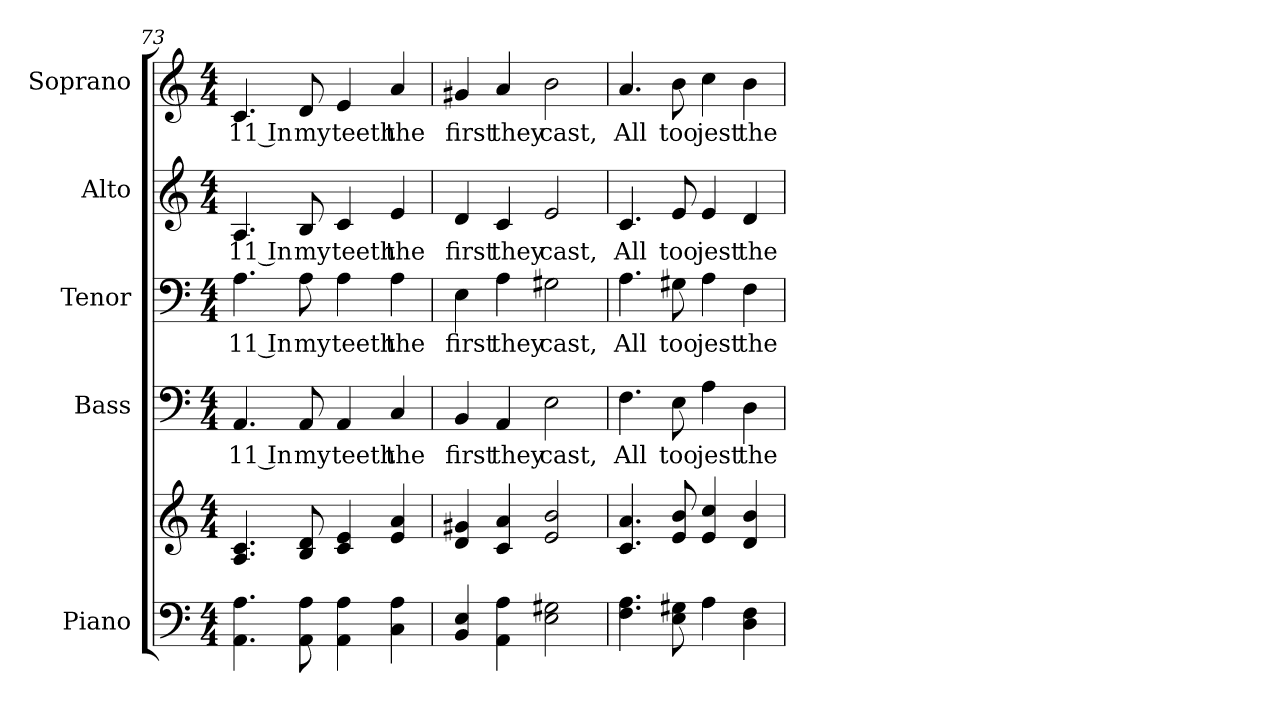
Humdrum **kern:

**kern	**kern	**kern	**text	**kern	**text	**kern	**text	**kern	**text
*part5	*part5	*part4	*part4	*part3	*part3	*part2	*part2	*part1	*part1
*staff6	*staff5	*staff4	*staff4	*staff3	*staff3	*staff2	*staff2	*staff1	*staff1
*I"Piano	*	*I"Bass	*	*I"Tenor	*	*I"Alto	*	*I"Soprano	*
*I'Pno.	*	*I'B.	*	*I'T.	*	*I'A.	*	*I'S.	*
!!LO:LB:g=z
*clefF4	*clefG2	*clefF4	*	*clefF4	*	*clefG2	*	*clefG2	*
*k[]	*k[]	*k[]	*	*k[]	*	*k[]	*	*k[]	*
*C:	*C:	*C:	*	*C:	*	*C:	*	*C:	*
*M4/4	*M4/4	*M4/4	*	*M4/4	*	*M4/4	*	*M4/4	*
=73	=73	=73	=73	=73	=73	=73	=73	=73	=73
!	!	!	!LO:LY:b:color=#000000	!	!	!	!	!	!
!	!	!	!	!	!LO:LY:b:color=#000000	!	!	!	!
!	!	!	!	!	!	!	!LO:LY:b:color=#000000	!	!
!	!	!	!	!	!	!	!	!	!LO:LY:b:color=#000000
4.AAi\ 4.Ai	4.Ai/ 4.ci	4.AAi/	11 In	4.Ai\	11 In	4.Ai/	11 In	4.ci/	11 In
!	!	!	!LO:LY:b:color=#000000	!	!	!	!	!	!
!	!	!	!	!	!LO:LY:b:color=#000000	!	!	!	!
!	!	!	!	!	!	!	!LO:LY:b:color=#000000	!	!
!	!	!	!	!	!	!	!	!	!LO:LY:b:color=#000000
8AAi\ 8Ai	8Bi/ 8di	8AAi/	my	8Ai\	my	8Bi/	my	8di/	my
!	!	!	!LO:LY:b:color=#000000	!	!	!	!	!	!
!	!	!	!	!	!LO:LY:b:color=#000000	!	!	!	!
!	!	!	!	!	!	!	!LO:LY:b:color=#000000	!	!
!	!	!	!	!	!	!	!	!	!LO:LY:b:color=#000000
4AAi\ 4Ai	4ci/ 4ei	4AAi/	teeth	4Ai\	teeth	4ci/	teeth	4ei/	teeth
!	!	!	!LO:LY:b:color=#000000	!	!	!	!	!	!
!	!	!	!	!	!LO:LY:b:color=#000000	!	!	!	!
!	!	!	!	!	!	!	!LO:LY:b:color=#000000	!	!
!	!	!	!	!	!	!	!	!	!LO:LY:b:color=#000000
4Ci\ 4Ai	4ei/ 4ai	4Ci/	the	4Ai\	the	4ei/	the	4ai/	the
=74	=74	=74	=74	=74	=74	=74	=74	=74	=74
!	!	!	!LO:LY:b:color=#000000	!	!	!	!	!	!
!	!	!	!	!	!LO:LY:b:color=#000000	!	!	!	!
!	!	!	!	!	!	!	!LO:LY:b:color=#000000	!	!
!	!	!	!	!	!	!	!	!	!LO:LY:b:color=#000000
4BBi/ 4Ei	4di/ 4g#Xi	4BBi/	first	4Ei\	first	4di/	first	4g#Xi/	first
!	!	!	!LO:LY:b:color=#000000	!	!	!	!	!	!
!	!	!	!	!	!LO:LY:b:color=#000000	!	!	!	!
!	!	!	!	!	!	!	!LO:LY:b:color=#000000	!	!
!	!	!	!	!	!	!	!	!	!LO:LY:b:color=#000000
4AAi\ 4Ai	4ci/ 4ai	4AAi/	they	4Ai\	they	4ci/	they	4ai/	they
!	!	!	!LO:LY:b:color=#000000	!	!	!	!	!	!
!	!	!	!	!	!LO:LY:b:color=#000000	!	!	!	!
!	!	!	!	!	!	!	!LO:LY:b:color=#000000	!	!
!	!	!	!	!	!	!	!	!	!LO:LY:b:color=#000000
2Ei\ 2G#Xi	2ei/ 2bi	2Ei\	cast,	2G#Xi\	cast,	2ei/	cast,	2bi\	cast,
!!LO:PB:g=z
=75	=75	=75	=75	=75	=75	=75	=75	=75	=75
!	!	!	!LO:LY:b:color=#000000	!	!	!	!	!	!
!	!	!	!	!	!LO:LY:b:color=#000000	!	!	!	!
!	!	!	!	!	!	!	!LO:LY:b:color=#000000	!	!
!	!	!	!	!	!	!	!	!	!LO:LY:b:color=#000000
4.Fi\ 4.Ai	4.ci/ 4.ai	4.Fi\	All	4.Ai\	All	4.ci/	All	4.ai/	All
!	!	!	!LO:LY:b:color=#000000	!	!	!	!	!	!
!	!	!	!	!	!LO:LY:b:color=#000000	!	!	!	!
!	!	!	!	!	!	!	!LO:LY:b:color=#000000	!	!
!	!	!	!	!	!	!	!	!	!LO:LY:b:color=#000000
8Ei\ 8G#Xi	8ei/ 8bi	8Ei\	too	8G#Xi\	too	8ei/	too	8bi\	too
!	!	!	!LO:LY:b:color=#000000	!	!	!	!	!	!
!	!	!	!	!	!LO:LY:b:color=#000000	!	!	!	!
!	!	!	!	!	!	!	!LO:LY:b:color=#000000	!	!
!	!	!	!	!	!	!	!	!	!LO:LY:b:color=#000000
4Ai\	4ei/ 4cci	4Ai\	jest	4Ai\	jest	4ei/	jest	4cci\	jest
!	!	!	!LO:LY:b:color=#000000	!	!	!	!	!	!
!	!	!	!	!	!LO:LY:b:color=#000000	!	!	!	!
!	!	!	!	!	!	!	!LO:LY:b:color=#000000	!	!
!	!	!	!	!	!	!	!	!	!LO:LY:b:color=#000000
4Di\ 4Fi	4di/ 4bi	4Di\	the	4Fi\	the	4di/	the	4bi\	the
=	=	=	=	=	=	=	=	=	=
*-	*-	*-	*-	*-	*-	*-	*-	*-	*-
